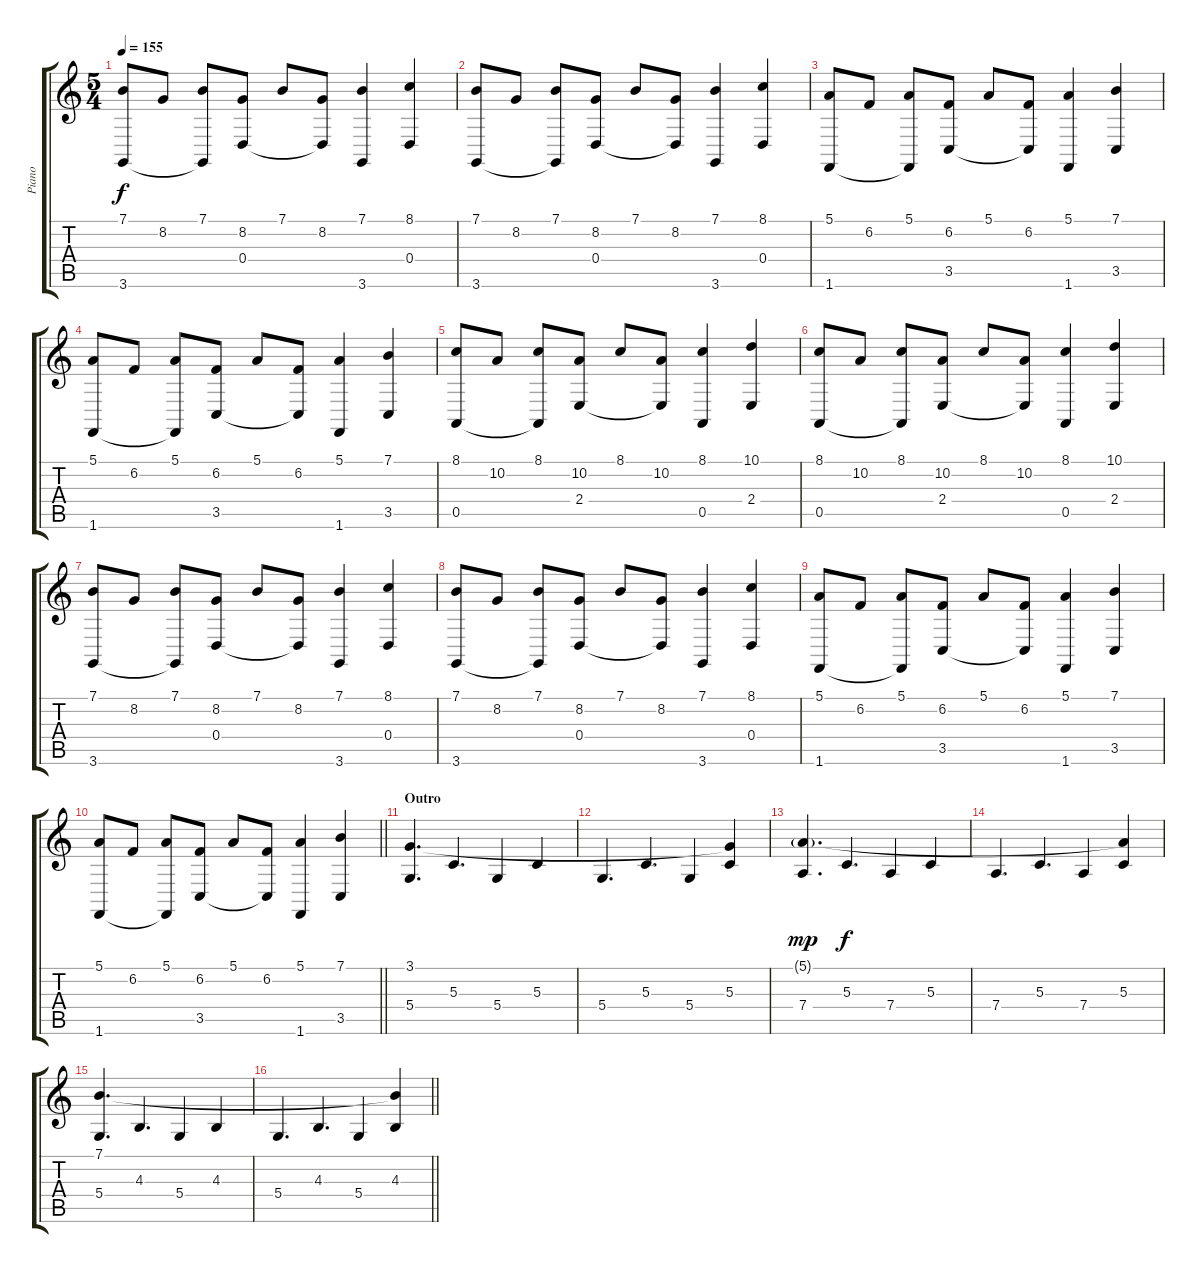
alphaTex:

\track ("Piano" "Piano") {instrument acousticgrandpiano}
\staff {score tabs}
\tuning (E4 B3 G3 D3 A2 E2) {hide}
\ts (5 4)
\tempo 155
\clef g2
\ks c
(7.1 3.6).8{dy f} 8.2.8 (7.1 3.6{t}).8 (8.2 0.4).8 7.1.8 (8.2 0.4{t}).8 (7.1 3.6).4 (8.1 0.4).4 |
(7.1 3.6).8 8.2.8 (7.1 3.6{t}).8 (8.2 0.4).8 7.1.8 (8.2 0.4{t}).8 (7.1 3.6).4 (8.1 0.4).4 |
(5.1 1.6).8 6.2.8 (5.1 1.6{t}).8 (6.2 3.5).8 5.1.8 (6.2 3.5{t}).8 (5.1 1.6).4 (7.1 3.5).4 |
(5.1 1.6).8 6.2.8 (5.1 1.6{t}).8 (6.2 3.5).8 5.1.8 (6.2 3.5{t}).8 (5.1 1.6).4 (7.1 3.5).4 |
(8.1 0.5).8 10.2.8 (8.1 0.5{t}).8 (10.2 2.4).8 8.1.8 (10.2 2.4{t}).8 (8.1 0.5).4 (10.1 2.4).4 |
(8.1 0.5).8 10.2.8 (8.1 0.5{t}).8 (10.2 2.4).8 8.1.8 (10.2 2.4{t}).8 (8.1 0.5).4 (10.1 2.4).4 |
(7.1 3.6).8 8.2.8 (7.1 3.6{t}).8 (8.2 0.4).8 7.1.8 (8.2 0.4{t}).8 (7.1 3.6).4 (8.1 0.4).4 |
(7.1 3.6).8 8.2.8 (7.1 3.6{t}).8 (8.2 0.4).8 7.1.8 (8.2 0.4{t}).8 (7.1 3.6).4 (8.1 0.4).4 |
(5.1 1.6).8 6.2.8 (5.1 1.6{t}).8 (6.2 3.5).8 5.1.8 (6.2 3.5{t}).8 (5.1 1.6).4 (7.1 3.5).4 |
\barLineRight lightlight
(5.1 1.6).8 6.2.8 (5.1 1.6{t}).8 (6.2 3.5).8 5.1.8 (6.2 3.5{t}).8 (5.1 1.6).4 (7.1 3.5).4 |
\section ("" "Outro")
(3.1 5.4).4{d} 5.3.4{d} 5.4.4 5.3.4 |
5.4.4{d} 5.3.4{d} 5.4.4 (3.1{t} 5.3).4 |
(5.1{g} 7.4).4{d dy mp} 5.3.4{d dy f} 7.4.4 5.3.4 |
7.4.4{d} 5.3.4{d} 7.4.4 (5.1{t} 5.3).4 |
(7.1 5.4).4{d} 4.3.4{d} 5.4.4 4.3.4 |
\barLineRight lightlight
5.4.4{d} 4.3.4{d} 5.4.4 (7.1{t} 4.3).4
